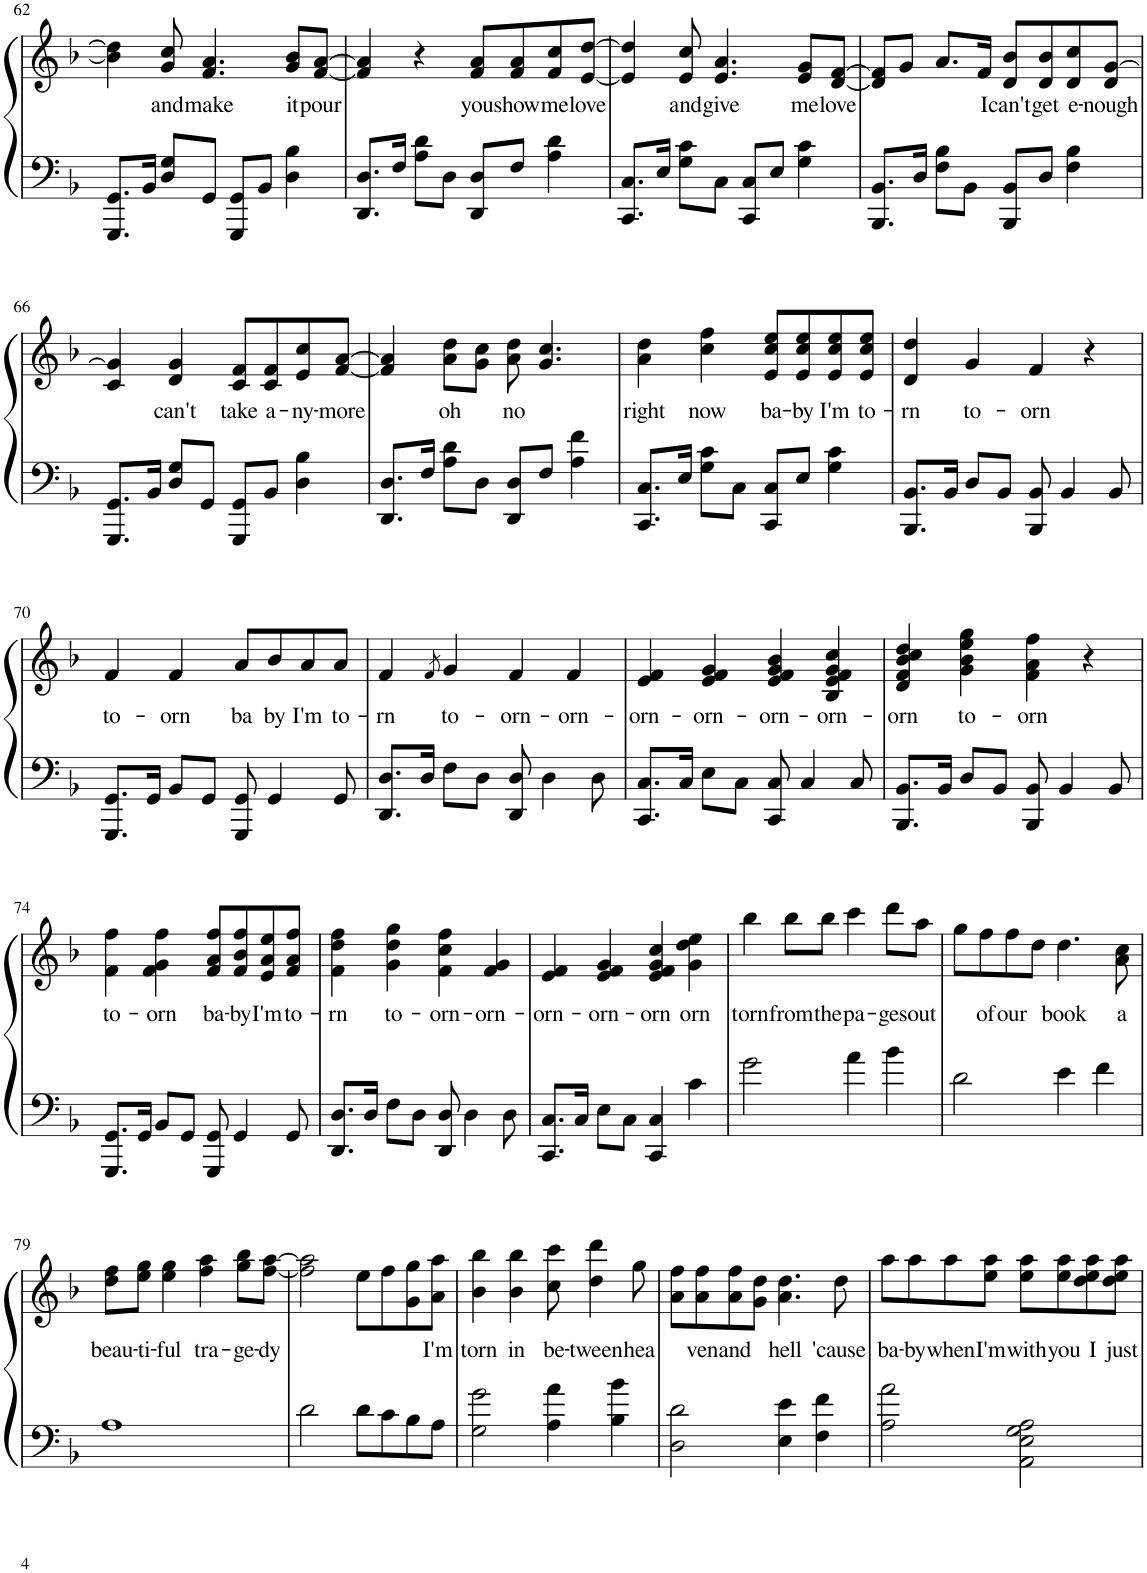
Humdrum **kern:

**kern	**kern	**text
*part1	*part1	*part1
*staff2	*staff1	*staff1
*I"Piano	*	*
*I'Pno.	*	*
!!LO:PB:g=z
*clefF4	*clefG2	*
*k[b-]	*k[b-]	*
*M4/4	*M4/4	*
=62	=62	=62
8.GGG/ 8.GG/L	4b-\] 4dd\]	.
16BB-/Jk	.	.
!	!	!LO:LY:b
8D/ 8G/L	8g/ 8cc/	and
!	!	!LO:LY:b
8GG/J	4.f/ 4.a/	make
8GGG/ 8GG/L	.	.
8BB-/J	.	.
!	!	!LO:LY:b
4D\ 4B-\	8g/ 8b-/L	it
!	!	!LO:LY:b
.	[8f/ [8a/J	pour
=63	=63	=63
8.DD/ 8.D/L	4f/] 4a/]	.
16F/Jk	.	.
8A\ 8d\L	4r	.
8D\J	.	.
!	!	!LO:LY:b
8DD/ 8D/L	8f/ 8a/L	you
!	!	!LO:LY:b
8F/J	8f/ 8a/	show
!	!	!LO:LY:b
4A\ 4d\	8f/ 8cc/	me
!	!	!LO:LY:b
.	[8e/ [8dd/J	love
=64	=64	=64
8.CC/ 8.C/L	4e/] 4dd/]	.
16E/Jk	.	.
!	!	!LO:LY:b
8G\ 8c\L	8e/ 8cc/	and
!	!	!LO:LY:b
8C\J	4.e/ 4.a/	give
8CC/ 8C/L	.	.
8E/J	.	.
!	!	!LO:LY:b
4G\ 4c\	8e/ 8g/L	me
!	!	!LO:LY:b
.	[8d/ [8f/J	love
=65	=65	=65
8.BBB-/ 8.BB-/L	8d/] 8f/]L	.
.	8g/J	.
16D/Jk	.	.
8F\ 8B-\L	8.a/L	.
8BB-\J	.	.
!	!	!LO:LY:b
.	16f/Jk	I
!	!	!LO:LY:b
8BBB-/ 8BB-/L	8d/ 8b-/L	can't
!	!	!LO:LY:b
8D/J	8d/ 8b-/	get
!	!	!LO:LY:b
4F\ 4B-\	8d/ 8cc/	e-
!	!	!LO:LY:b
.	8d/ [8g/J	-nough
!!LO:LB:g=z
=66	=66	=66
8.GGG/ 8.GG/L	4c/ 4g/]	.
16BB-/Jk	.	.
!	!	!LO:LY:b
8D/ 8G/L	4d/ 4g/	can't
8GG/J	.	.
!	!	!LO:LY:b
8GGG/ 8GG/L	8c/ 8f/L	take
!	!	!LO:LY:b
8BB-/J	8c/ 8f/	a-
!	!	!LO:LY:b
4D\ 4B-\	8e/ 8cc/	-ny-
!	!	!LO:LY:b
.	[8f/ [8a/J	-more
=67	=67	=67
8.DD/ 8.D/L	4f/] 4a/]	.
16F/Jk	.	.
!	!	!LO:LY:b
8A\ 8d\L	8a\ 8dd\L	oh
8D\J	8g\ 8cc\J	.
!	!	!LO:LY:b
8DD/ 8D/L	8a\ 8dd\	no
8F/J	4.g/ 4.cc/	.
4A\ 4f\	.	.
=68	=68	=68
!	!	!LO:LY:b
8.CC/ 8.C/L	4a\ 4dd\	right
16E/Jk	.	.
!	!	!LO:LY:b
8G\ 8c\L	4cc\ 4ff\	now
8C\J	.	.
!	!	!LO:LY:b
8CC/ 8C/L	8e/ 8cc/ 8ee/L	ba-
!	!	!LO:LY:b
8E/J	8e/ 8cc/ 8ee/	-by
!	!	!LO:LY:b
4G\ 4c\	8e/ 8cc/ 8ee/	I'm
!	!	!LO:LY:b
.	8e/ 8cc/ 8ee/J	to-
=69	=69	=69
!	!	!LO:LY:b
8.BBB-/ 8.BB-/L	4d/ 4dd/	-rn
16BB-/Jk	.	.
!	!	!LO:LY:b
8D/L	4g/	to-
8BB-/J	.	.
!	!	!LO:LY:b
8BBB-/ 8BB-/	4f/	-orn
4BB-/	.	.
.	4r	.
8BB-/	.	.
!!LO:LB:g=z
=70	=70	=70
!	!	!LO:LY:b
8.GGG/ 8.GG/L	4f/	to-
16GG/Jk	.	.
!	!	!LO:LY:b
8BB-/L	4f/	-orn
8GG/J	.	.
!	!	!LO:LY:b
8GGG/ 8GG/	8a/L	ba
!	!	!LO:LY:b
4GG/	8b-/	by
!	!	!LO:LY:b
.	8a/	I'm
!	!	!LO:LY:b
8GG/	8a/J	to-
=71	=71	=71
!	!	!LO:LY:b
8.DD/ 8.D/L	4f/	-rn
16D/Jk	.	.
.	8qf/	.
!	!	!LO:LY:b
8F\L	4g/	to-
8D\J	.	.
!	!	!LO:LY:b
8DD/ 8D/	4f/	-orn-
4D\	.	.
!	!	!LO:LY:b
.	4f/	-orn-
8D\	.	.
=72	=72	=72
!	!	!LO:LY:b
8.CC/ 8.C/L	4e/ 4f/	-orn-
16C/Jk	.	.
!	!	!LO:LY:b
8E\L	4e/ 4f/ 4g/	-orn-
8C\J	.	.
!	!	!LO:LY:b
8CC/ 8C/	4e/ 4f/ 4g/ 4b-/	-orn-
4C/	.	.
!	!	!LO:LY:b
.	4B-/ 4e/ 4f/ 4g/ 4cc/	-orn-
8C/	.	.
=73	=73	=73
!	!	!LO:LY:b
8.BBB-/ 8.BB-/L	4d/ 4f/ 4b-/ 4cc/ 4dd/	-orn
16BB-/Jk	.	.
!	!	!LO:LY:b
8D/L	4g\ 4b-\ 4ee\ 4gg\	to-
8BB-/J	.	.
!	!	!LO:LY:b
8BBB-/ 8BB-/	4f\ 4a\ 4ff\	-orn
4BB-/	.	.
.	4r	.
8BB-/	.	.
!!LO:LB:g=z
=74	=74	=74
!	!	!LO:LY:b
8.GGG/ 8.GG/L	4f\ 4ff\	to-
16GG/Jk	.	.
!	!	!LO:LY:b
8BB-/L	4f\ 4g\ 4ff\	-orn
8GG/J	.	.
!	!	!LO:LY:b
8GGG/ 8GG/	8f/ 8a/ 8ff/L	ba-
!	!	!LO:LY:b
4GG/	8f/ 8b-/ 8ff/	-by
!	!	!LO:LY:b
.	8e/ 8a/ 8ee/	I'm
!	!	!LO:LY:b
8GG/	8f/ 8a/ 8ff/J	to-
=75	=75	=75
!	!	!LO:LY:b
8.DD/ 8.D/L	4f\ 4dd\ 4ff\	-rn
16D/Jk	.	.
!	!	!LO:LY:b
8F\L	4g\ 4dd\ 4gg\	to-
8D\J	.	.
!	!	!LO:LY:b
8DD/ 8D/	4f\ 4cc\ 4ff\	-orn-
4D\	.	.
!	!	!LO:LY:b
.	4f/ 4g/	-orn-
8D\	.	.
=76	=76	=76
!	!	!LO:LY:b
8.CC/ 8.C/L	4e/ 4f/	-orn-
16C/Jk	.	.
!	!	!LO:LY:b
8E\L	4e/ 4f/ 4g/	-orn-
8C\J	.	.
!	!	!LO:LY:b
4CC/ 4C/	4e/ 4f/ 4g/ 4cc/	-orn
!	!	!LO:LY:b
4c\	4g\ 4dd\ 4ee\	orn
=77	=77	=77
!	!	!LO:LY:b
2g\	4bb-\	torn
!	!	!LO:LY:b
.	8bb-\L	from
!	!	!LO:LY:b
.	8bb-\J	the
!	!	!LO:LY:b
4a\	4ccc\	pa-
!	!	!LO:LY:b
4b-\	8ddd\L	-ges
!	!	!LO:LY:b
.	8aa\J	out
=78	=78	=78
2d\	8gg\L	.
!	!	!LO:LY:b
.	8ff\	of
!	!	!LO:LY:b
.	8ff\	our
.	8dd\J	.
!	!	!LO:LY:b
4e\	4.dd\	book
4f\	.	.
!	!	!LO:LY:b
.	8a\ 8cc\	a
!!LO:LB:g=z
=79	=79	=79
!	!	!LO:LY:b
1A	8dd\ 8ff\L	beau-
!	!	!LO:LY:b
.	8ee\ 8gg\J	-ti-
!	!	!LO:LY:b
.	4ee\ 4gg\	-ful
!	!	!LO:LY:b
.	4ff\ 4aa\	tra-
!	!	!LO:LY:b
.	8gg\ 8bb-\L	-ge-
!	!	!LO:LY:b
.	[8ff\ [8aa\J	-dy
=80	=80	=80
2d\	2ff\] 2aa\]	.
8d\L	8ee\L	.
8c\	8ff\	.
8B-\	8g\ 8gg\	.
!	!	!LO:LY:b
8A\J	8a\ 8aa\J	I'm
=81	=81	=81
!	!	!LO:LY:b
2G\ 2g\	4b-\ 4bb-\	torn
!	!	!LO:LY:b
.	4b-\ 4bb-\	in
!	!	!LO:LY:b
4A\ 4a\	8cc\ 8ccc\	be-
!	!	!LO:LY:b
.	4dd\ 4ddd\	-tween
4B-\ 4b-\	.	.
!	!	!LO:LY:b
.	8gg\	hea
=82	=82	=82
2D\ 2d\	8a\ 8ff\L	.
!	!	!LO:LY:b
.	8a\ 8ff\	ven
!	!	!LO:LY:b
.	8a\ 8ff\	and
.	8g\ 8dd\J	.
!	!	!LO:LY:b
4E\ 4e\	4.a\ 4.dd\	hell
4F\ 4f\	.	.
!	!	!LO:LY:b
.	8dd\	'cause
=83	=83	=83
!	!	!LO:LY:b
2A\ 2a\	8aa\L	ba-
!	!	!LO:LY:b
.	8aa\	-by
!	!	!LO:LY:b
.	8aa\	when
!	!	!LO:LY:b
.	8ee\ 8aa\J	I'm
!	!	!LO:LY:b
2AA\ 2E\ 2G\ 2A\	8ee\ 8aa\L	with
!	!	!LO:LY:b
.	8ee\ 8aa\	you
!	!	!LO:LY:b
.	8dd\ 8ee\ 8aa\	I
!	!	!LO:LY:b
.	8dd\ 8ee\ 8aa\J	just
=	=	=
*-	*-	*-
